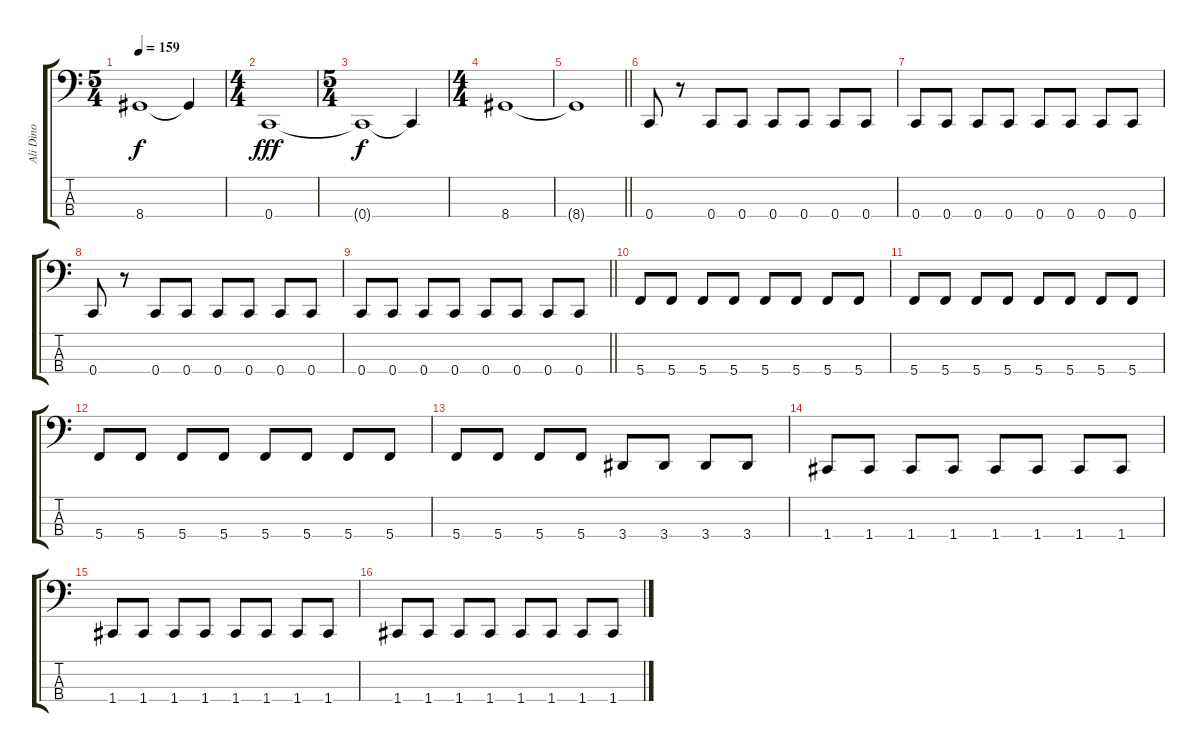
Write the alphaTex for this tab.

\track ("Ali Dino" "Ali Dino") {instrument electricbasspick}
\staff {score tabs}
\tuning (F2 C2 G1 C1) {hide}
\ts (5 4)
\tempo 159
\clef f4
\ks c
8.4{t}.1{dy f} 8.4{t}.4 |
\ts (4 4)
0.4.1{dy fff} |
\ts (5 4)
0.4{t}.1{dy f} 0.4{t}.4 |
\ts (4 4)
8.4.1 |
\barLineRight lightlight
8.4{t}.1 |
0.4.8 r.8 0.4.8 0.4.8 0.4.8 0.4.8 0.4.8 0.4.8 |
0.4.8 0.4.8 0.4.8 0.4.8 0.4.8 0.4.8 0.4.8 0.4.8 |
0.4.8 r.8 0.4.8 0.4.8 0.4.8 0.4.8 0.4.8 0.4.8 |
\barLineRight lightlight
0.4.8 0.4.8 0.4.8 0.4.8 0.4.8 0.4.8 0.4.8 0.4.8 |
5.4.8 5.4.8 5.4.8 5.4.8 5.4.8 5.4.8 5.4.8 5.4.8 |
5.4.8 5.4.8 5.4.8 5.4.8 5.4.8 5.4.8 5.4.8 5.4.8 |
5.4.8 5.4.8 5.4.8 5.4.8 5.4.8 5.4.8 5.4.8 5.4.8 |
5.4.8 5.4.8 5.4.8 5.4.8 3.4.8 3.4.8 3.4.8 3.4.8 |
1.4.8 1.4.8 1.4.8 1.4.8 1.4.8 1.4.8 1.4.8 1.4.8 |
1.4.8 1.4.8 1.4.8 1.4.8 1.4.8 1.4.8 1.4.8 1.4.8 |
1.4.8 1.4.8 1.4.8 1.4.8 1.4.8 1.4.8 1.4.8 1.4.8
